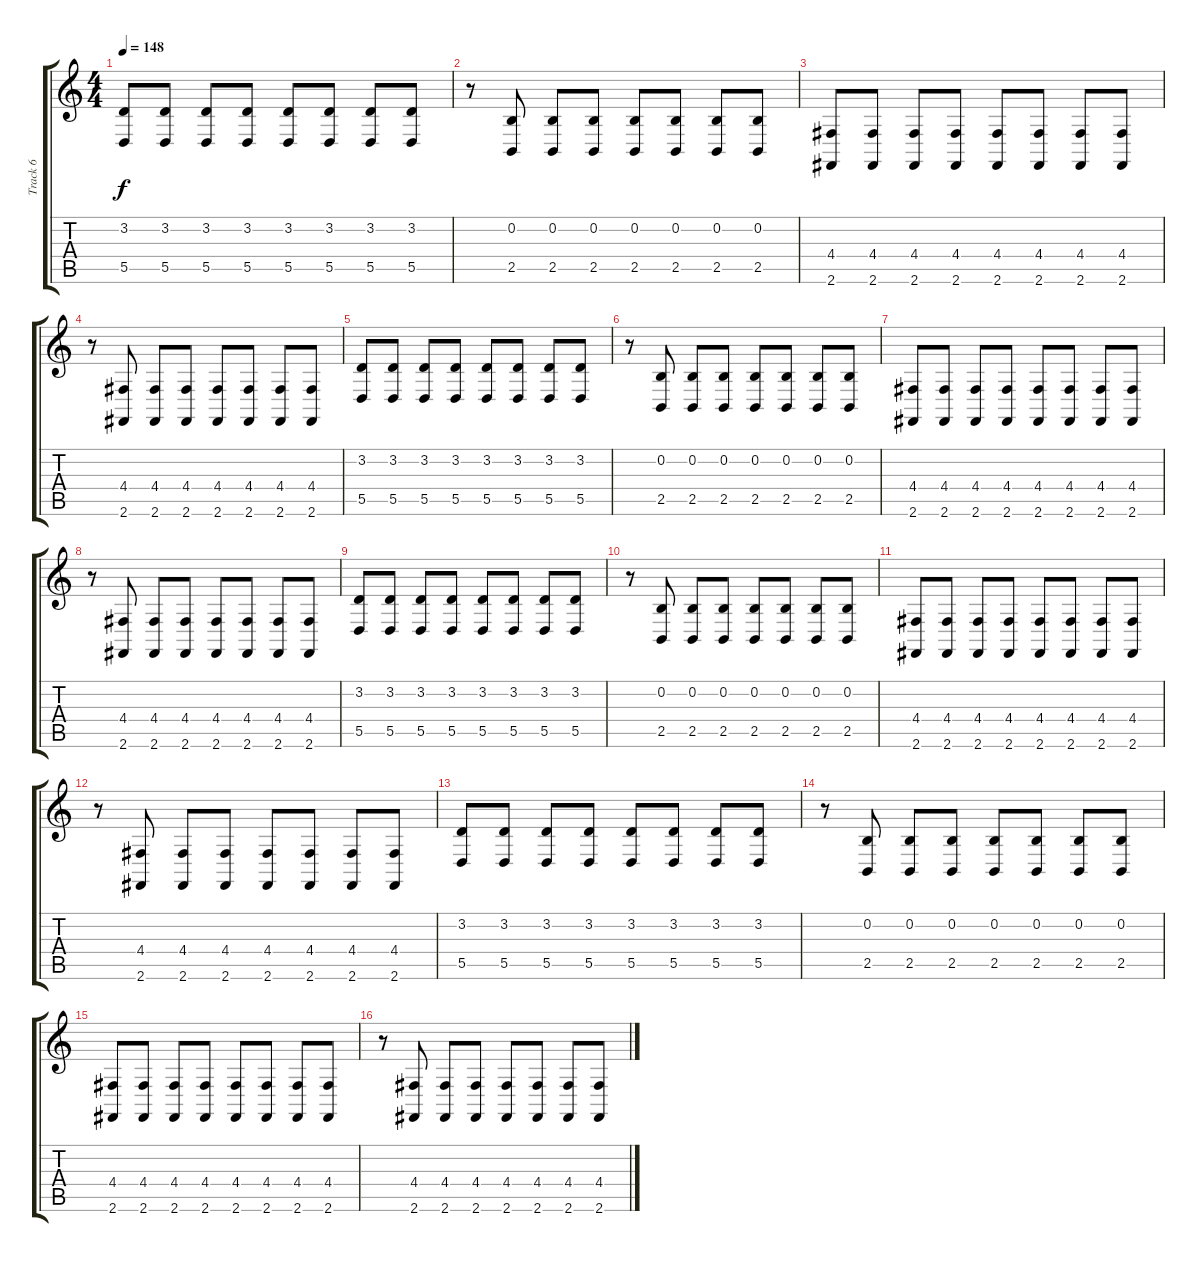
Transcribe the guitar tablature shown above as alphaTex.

\track ("Track 6" "Track 6") {instrument voiceoohs}
\staff {score tabs}
\tuning (E4 B3 G3 D3 A2 E2) {hide}
\ts (4 4)
\tempo 148
\clef g2
\ks c
(3.2 5.5).8{dy f} (3.2 5.5).8 (3.2 5.5).8 (3.2 5.5).8 (3.2 5.5).8 (3.2 5.5).8 (3.2 5.5).8 (3.2 5.5).8 |
r.8 (0.2 2.5).8 (0.2 2.5).8 (0.2 2.5).8 (0.2 2.5).8 (0.2 2.5).8 (0.2 2.5).8 (0.2 2.5).8 |
(4.4 2.6).8 (4.4 2.6).8 (4.4 2.6).8 (4.4 2.6).8 (4.4 2.6).8 (4.4 2.6).8 (4.4 2.6).8 (4.4 2.6).8 |
r.8 (4.4 2.6).8 (4.4 2.6).8 (4.4 2.6).8 (4.4 2.6).8 (4.4 2.6).8 (4.4 2.6).8 (4.4 2.6).8 |
(3.2 5.5).8 (3.2 5.5).8 (3.2 5.5).8 (3.2 5.5).8 (3.2 5.5).8 (3.2 5.5).8 (3.2 5.5).8 (3.2 5.5).8 |
r.8 (0.2 2.5).8 (0.2 2.5).8 (0.2 2.5).8 (0.2 2.5).8 (0.2 2.5).8 (0.2 2.5).8 (0.2 2.5).8 |
(4.4 2.6).8 (4.4 2.6).8 (4.4 2.6).8 (4.4 2.6).8 (4.4 2.6).8 (4.4 2.6).8 (4.4 2.6).8 (4.4 2.6).8 |
r.8 (4.4 2.6).8 (4.4 2.6).8 (4.4 2.6).8 (4.4 2.6).8 (4.4 2.6).8 (4.4 2.6).8 (4.4 2.6).8 |
(3.2 5.5).8 (3.2 5.5).8 (3.2 5.5).8 (3.2 5.5).8 (3.2 5.5).8 (3.2 5.5).8 (3.2 5.5).8 (3.2 5.5).8 |
r.8 (0.2 2.5).8 (0.2 2.5).8 (0.2 2.5).8 (0.2 2.5).8 (0.2 2.5).8 (0.2 2.5).8 (0.2 2.5).8 |
(4.4 2.6).8 (4.4 2.6).8 (4.4 2.6).8 (4.4 2.6).8 (4.4 2.6).8 (4.4 2.6).8 (4.4 2.6).8 (4.4 2.6).8 |
r.8 (4.4 2.6).8 (4.4 2.6).8 (4.4 2.6).8 (4.4 2.6).8 (4.4 2.6).8 (4.4 2.6).8 (4.4 2.6).8 |
(3.2 5.5).8 (3.2 5.5).8 (3.2 5.5).8 (3.2 5.5).8 (3.2 5.5).8 (3.2 5.5).8 (3.2 5.5).8 (3.2 5.5).8 |
r.8 (0.2 2.5).8 (0.2 2.5).8 (0.2 2.5).8 (0.2 2.5).8 (0.2 2.5).8 (0.2 2.5).8 (0.2 2.5).8 |
(4.4 2.6).8 (4.4 2.6).8 (4.4 2.6).8 (4.4 2.6).8 (4.4 2.6).8 (4.4 2.6).8 (4.4 2.6).8 (4.4 2.6).8 |
r.8 (4.4 2.6).8 (4.4 2.6).8 (4.4 2.6).8 (4.4 2.6).8 (4.4 2.6).8 (4.4 2.6).8 (4.4 2.6).8
